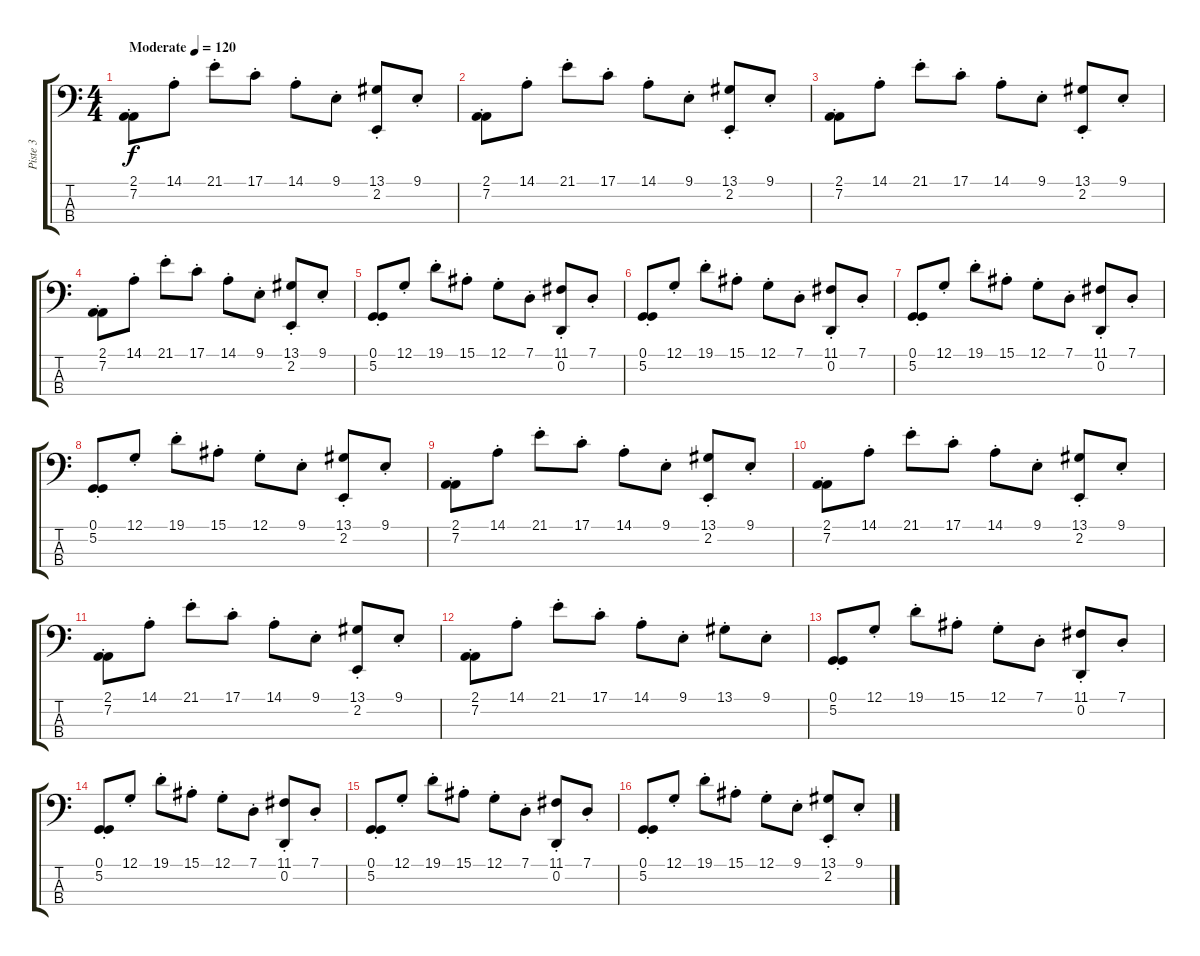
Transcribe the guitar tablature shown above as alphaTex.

\track ("Piste 3" "Piste 3") {instrument pizzicatostrings}
\staff {score tabs}
\tuning (G2 D2 A1 E1) {hide}
\ts (4 4)
\tempo (120 "Moderate")
\clef f4
\ks c
(2.1{st} 7.2{st}).8{dy f instrument pizzicatostrings} 14.1{st}.8 21.1{st}.8 17.1{st}.8 14.1{st}.8 9.1{st}.8 (13.1{st} 2.2{st}).8 9.1{st}.8 |
(2.1{st} 7.2{st}).8 14.1{st}.8 21.1{st}.8 17.1{st}.8 14.1{st}.8 9.1{st}.8 (13.1{st} 2.2{st}).8 9.1{st}.8 |
(2.1{st} 7.2{st}).8 14.1{st}.8 21.1{st}.8 17.1{st}.8 14.1{st}.8 9.1{st}.8 (13.1{st} 2.2{st}).8 9.1{st}.8 |
(2.1{st} 7.2{st}).8 14.1{st}.8 21.1{st}.8 17.1{st}.8 14.1{st}.8 9.1{st}.8 (13.1{st} 2.2{st}).8 9.1{st}.8 |
(0.1{st} 5.2{st}).8 12.1{st}.8 19.1{st}.8 15.1{st}.8 12.1{st}.8 7.1{st}.8 (11.1{st} 0.2{st}).8 7.1{st}.8 |
(0.1{st} 5.2{st}).8 12.1{st}.8 19.1{st}.8 15.1{st}.8 12.1{st}.8 7.1{st}.8 (11.1{st} 0.2{st}).8 7.1{st}.8 |
(0.1{st} 5.2{st}).8 12.1{st}.8 19.1{st}.8 15.1{st}.8 12.1{st}.8 7.1{st}.8 (11.1{st} 0.2{st}).8 7.1{st}.8 |
(0.1{st} 5.2{st}).8 12.1{st}.8 19.1{st}.8 15.1{st}.8 12.1{st}.8 9.1{st}.8 (13.1{st} 2.2{st}).8 9.1{st}.8 |
(2.1{st} 7.2{st}).8 14.1{st}.8 21.1{st}.8 17.1{st}.8 14.1{st}.8 9.1{st}.8 (13.1{st} 2.2{st}).8 9.1{st}.8 |
(2.1{st} 7.2{st}).8 14.1{st}.8 21.1{st}.8 17.1{st}.8 14.1{st}.8 9.1{st}.8 (13.1{st} 2.2{st}).8 9.1{st}.8 |
(2.1{st} 7.2{st}).8 14.1{st}.8 21.1{st}.8 17.1{st}.8 14.1{st}.8 9.1{st}.8 (13.1{st} 2.2{st}).8 9.1{st}.8 |
(2.1{st} 7.2{st}).8 14.1{st}.8 21.1{st}.8 17.1{st}.8 14.1{st}.8 9.1{st}.8 13.1{st}.8 9.1{st}.8 |
(0.1{st} 5.2{st}).8 12.1{st}.8 19.1{st}.8 15.1{st}.8 12.1{st}.8 7.1{st}.8 (11.1{st} 0.2{st}).8 7.1{st}.8 |
(0.1{st} 5.2{st}).8 12.1{st}.8 19.1{st}.8 15.1{st}.8 12.1{st}.8 7.1{st}.8 (11.1{st} 0.2{st}).8 7.1{st}.8 |
(0.1{st} 5.2{st}).8 12.1{st}.8 19.1{st}.8 15.1{st}.8 12.1{st}.8 7.1{st}.8 (11.1{st} 0.2{st}).8 7.1{st}.8 |
(0.1{st} 5.2{st}).8 12.1{st}.8 19.1{st}.8 15.1{st}.8 12.1{st}.8 9.1{st}.8 (13.1{st} 2.2{st}).8 9.1{st}.8
